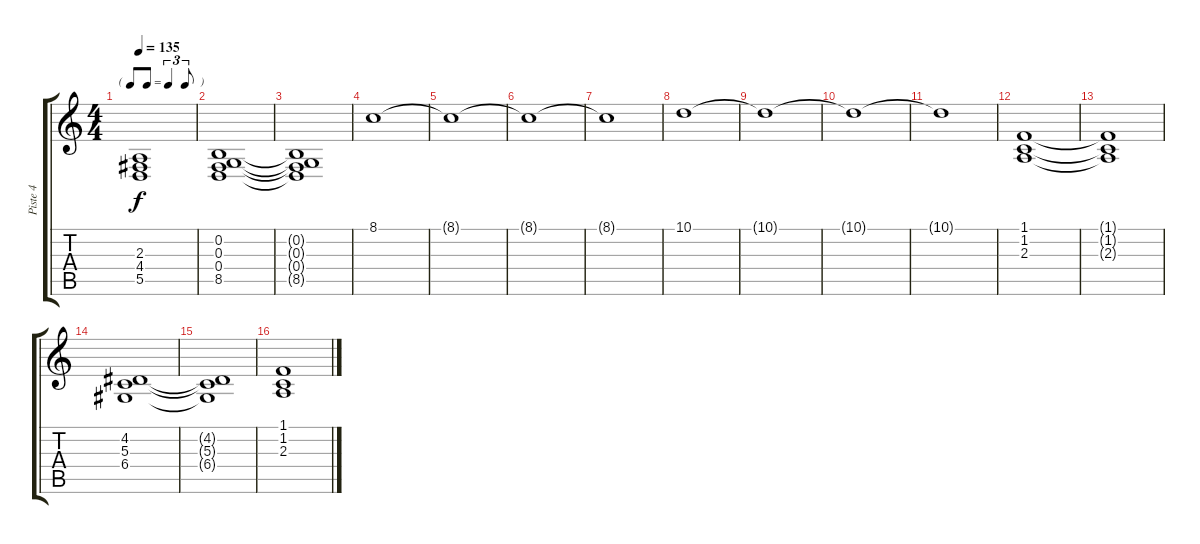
\track ("Piste 4" "Piste 4") {instrument drawbarorgan}
\staff {score tabs}
\tuning (E4 B3 G3 D3 A2 E2) {hide}
\ts (4 4)
\tf triplet8th
\tempo 135
\clef g2
\ks c
(2.3{t} 4.4{t} 5.5{t}).1{dy f} |
(0.2 0.3 0.4 8.5).1 |
(0.2{t} 0.3{t} 0.4{t} 8.5{t}).1 |
8.1.1 |
8.1{t}.1 |
8.1{t}.1 |
8.1{t}.1 |
10.1.1 |
10.1{t}.1 |
10.1{t}.1 |
10.1{t}.1 |
(1.1 1.2 2.3).1 |
(1.1{t} 1.2{t} 2.3{t}).1 |
(4.2 5.3 6.4).1 |
(4.2{t} 5.3{t} 6.4{t}).1 |
(1.1 1.2 2.3).1
